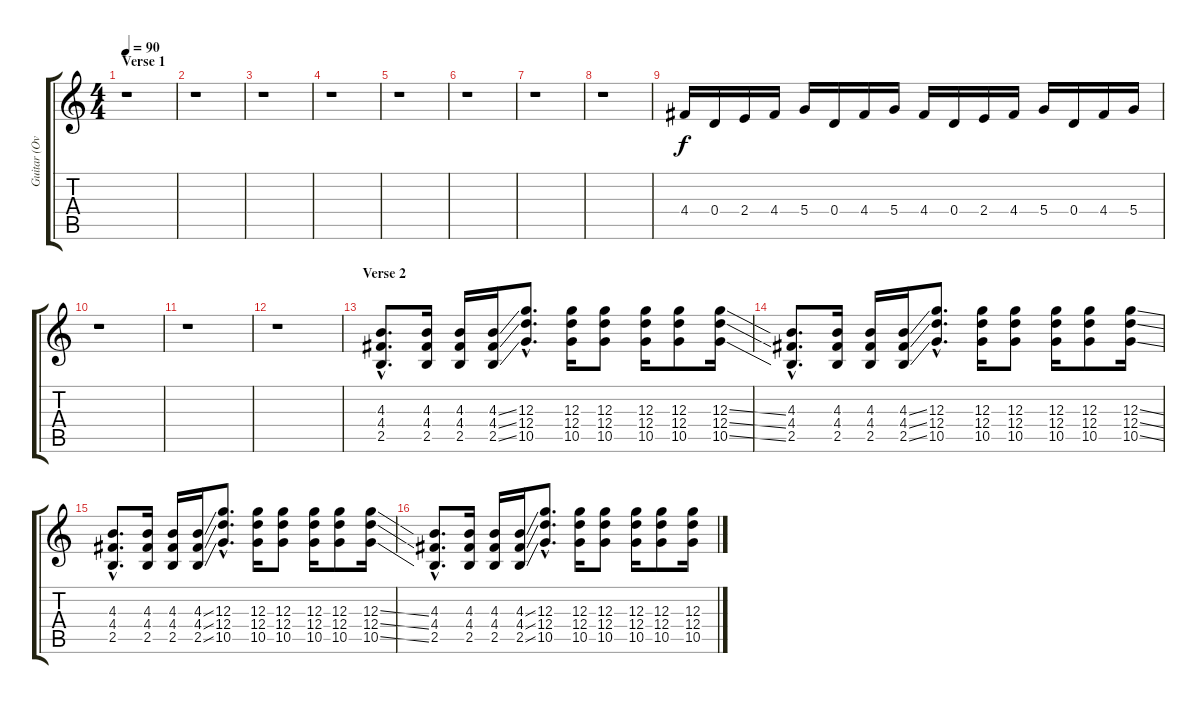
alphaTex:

\track ("Guitar (Overdrive)" "Guitar (Ov") {instrument overdrivenguitar}
\staff {score tabs}
\tuning (E4 B3 G3 D3 A2 E2) {hide}
\ts (4 4)
\section ("" "Verse 1")
\tempo 90
\clef g2
\ks c
r.1{dy f} |
r.1 |
r.1 |
r.1 |
r.1 |
r.1 |
r.1 |
r.1 |
4.4.16{volume 14 instrument overdrivenguitar} 0.4.16 2.4.16 4.4.16 5.4.16 0.4.16 4.4.16 5.4.16 4.4.16 0.4.16 2.4.16 4.4.16 5.4.16 0.4.16 4.4.16 5.4.16 |
r.1 |
r.1 |
r.1 |
\section ("" "Verse 2")
(4.3{hac} 4.4{hac} 2.5{hac}).8{d} (4.3 4.4 2.5).16 (4.3 4.4 2.5).16 (4.3{ss} 4.4{ss} 2.5{ss}).16 (12.3{hac} 12.4{hac} 10.5{hac}).8{d} (12.3 12.4 10.5).16 (12.3 12.4 10.5).8 (12.3 12.4 10.5).16 (12.3 12.4 10.5).8 (12.3{ss} 12.4{ss} 10.5{ss}).16 |
(4.3{hac} 4.4{hac} 2.5{hac}).8{d} (4.3 4.4 2.5).16 (4.3 4.4 2.5).16 (4.3{ss} 4.4{ss} 2.5{ss}).16 (12.3{hac} 12.4{hac} 10.5{hac}).8{d} (12.3 12.4 10.5).16 (12.3 12.4 10.5).8 (12.3 12.4 10.5).16 (12.3 12.4 10.5).8 (12.3{ss} 12.4{ss} 10.5{ss}).16 |
(4.3{hac} 4.4{hac} 2.5{hac}).8{d} (4.3 4.4 2.5).16 (4.3 4.4 2.5).16 (4.3{ss} 4.4{ss} 2.5{ss}).16 (12.3{hac} 12.4{hac} 10.5{hac}).8{d} (12.3 12.4 10.5).16 (12.3 12.4 10.5).8 (12.3 12.4 10.5).16 (12.3 12.4 10.5).8 (12.3{ss} 12.4{ss} 10.5{ss}).16 |
(4.3{hac} 4.4{hac} 2.5{hac}).8{d} (4.3 4.4 2.5).16 (4.3 4.4 2.5).16 (4.3{ss} 4.4{ss} 2.5{ss}).16 (12.3{hac} 12.4{hac} 10.5{hac}).8{d} (12.3 12.4 10.5).16 (12.3 12.4 10.5).8 (12.3 12.4 10.5).16 (12.3 12.4 10.5).8 (12.3{ss} 12.4{ss} 10.5{ss}).16
